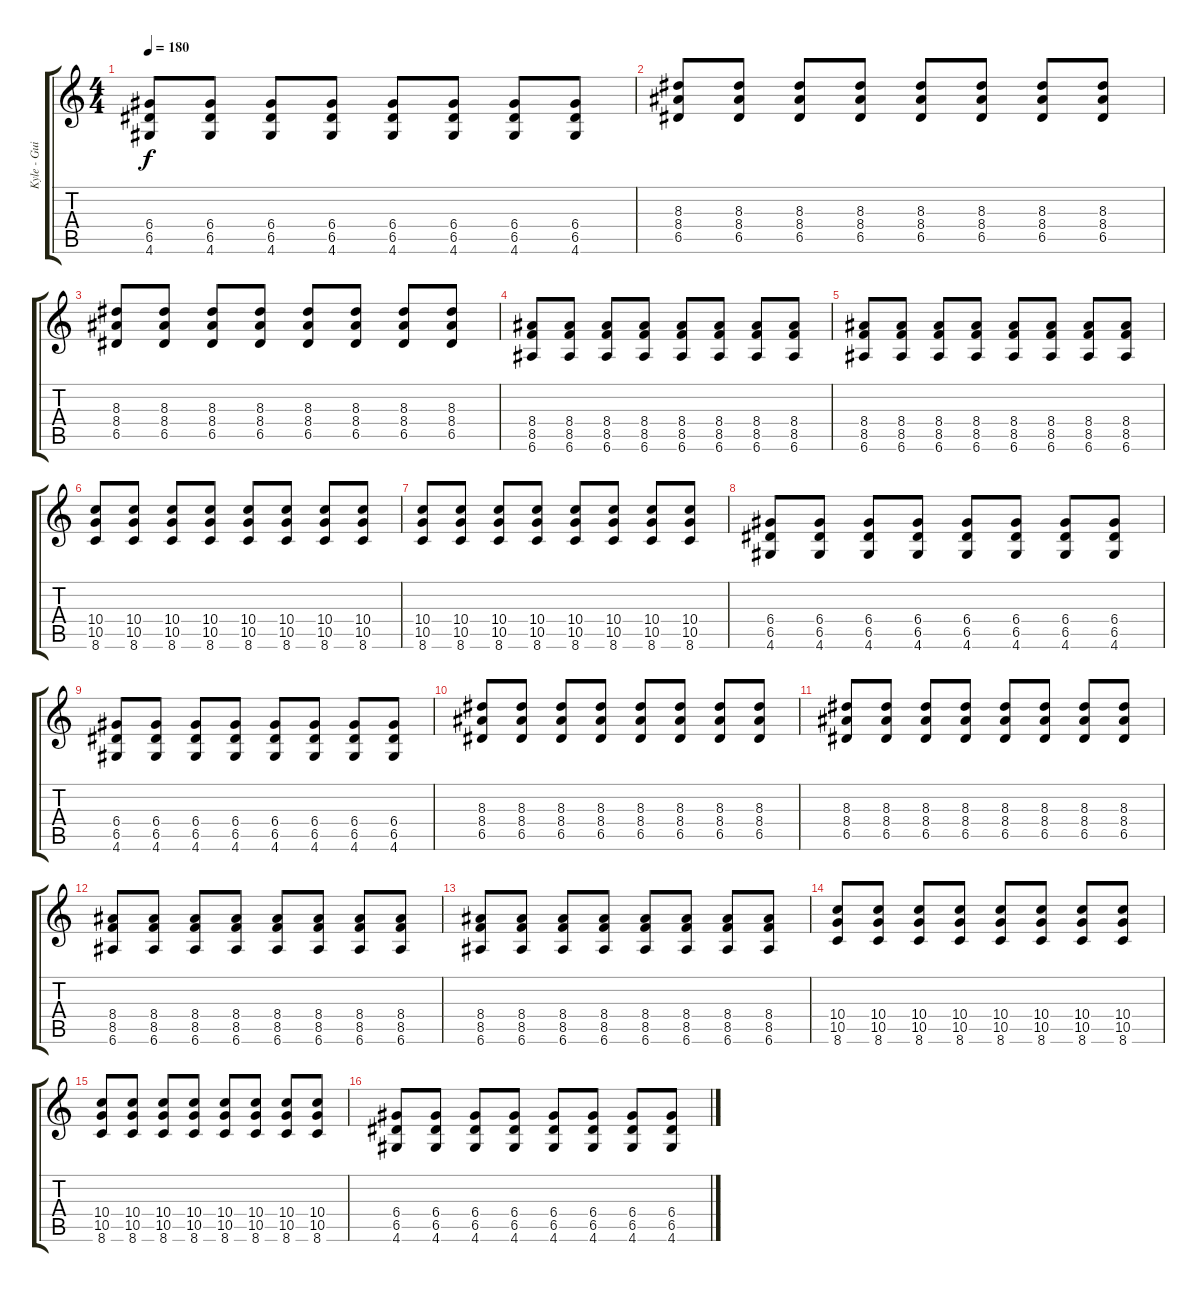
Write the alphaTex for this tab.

\track ("Kyle - Guitar" "Kyle - Gui") {instrument distortionguitar}
\staff {score tabs}
\tuning (E4 B3 G3 D3 A2 E2) {hide}
\ts (4 4)
\tempo 180
\clef g2
\ks c
(6.4 6.5 4.6).8{dy f} (6.4 6.5 4.6).8 (6.4 6.5 4.6).8 (6.4 6.5 4.6).8 (6.4 6.5 4.6).8 (6.4 6.5 4.6).8 (6.4 6.5 4.6).8 (6.4 6.5 4.6).8 |
(8.3 8.4 6.5).8 (8.3 8.4 6.5).8 (8.3 8.4 6.5).8 (8.3 8.4 6.5).8 (8.3 8.4 6.5).8 (8.3 8.4 6.5).8 (8.3 8.4 6.5).8 (8.3 8.4 6.5).8 |
(8.3 8.4 6.5).8 (8.3 8.4 6.5).8 (8.3 8.4 6.5).8 (8.3 8.4 6.5).8 (8.3 8.4 6.5).8 (8.3 8.4 6.5).8 (8.3 8.4 6.5).8 (8.3 8.4 6.5).8 |
(8.4 8.5 6.6).8 (8.4 8.5 6.6).8 (8.4 8.5 6.6).8 (8.4 8.5 6.6).8 (8.4 8.5 6.6).8 (8.4 8.5 6.6).8 (8.4 8.5 6.6).8 (8.4 8.5 6.6).8 |
(8.4 8.5 6.6).8 (8.4 8.5 6.6).8 (8.4 8.5 6.6).8 (8.4 8.5 6.6).8 (8.4 8.5 6.6).8 (8.4 8.5 6.6).8 (8.4 8.5 6.6).8 (8.4 8.5 6.6).8 |
(10.4 10.5 8.6).8 (10.4 10.5 8.6).8 (10.4 10.5 8.6).8 (10.4 10.5 8.6).8 (10.4 10.5 8.6).8 (10.4 10.5 8.6).8 (10.4 10.5 8.6).8 (10.4 10.5 8.6).8 |
(10.4 10.5 8.6).8 (10.4 10.5 8.6).8 (10.4 10.5 8.6).8 (10.4 10.5 8.6).8 (10.4 10.5 8.6).8 (10.4 10.5 8.6).8 (10.4 10.5 8.6).8 (10.4 10.5 8.6).8 |
(6.4 6.5 4.6).8 (6.4 6.5 4.6).8 (6.4 6.5 4.6).8 (6.4 6.5 4.6).8 (6.4 6.5 4.6).8 (6.4 6.5 4.6).8 (6.4 6.5 4.6).8 (6.4 6.5 4.6).8 |
(6.4 6.5 4.6).8 (6.4 6.5 4.6).8 (6.4 6.5 4.6).8 (6.4 6.5 4.6).8 (6.4 6.5 4.6).8 (6.4 6.5 4.6).8 (6.4 6.5 4.6).8 (6.4 6.5 4.6).8 |
(8.3 8.4 6.5).8 (8.3 8.4 6.5).8 (8.3 8.4 6.5).8 (8.3 8.4 6.5).8 (8.3 8.4 6.5).8 (8.3 8.4 6.5).8 (8.3 8.4 6.5).8 (8.3 8.4 6.5).8 |
(8.3 8.4 6.5).8 (8.3 8.4 6.5).8 (8.3 8.4 6.5).8 (8.3 8.4 6.5).8 (8.3 8.4 6.5).8 (8.3 8.4 6.5).8 (8.3 8.4 6.5).8 (8.3 8.4 6.5).8 |
(8.4 8.5 6.6).8 (8.4 8.5 6.6).8 (8.4 8.5 6.6).8 (8.4 8.5 6.6).8 (8.4 8.5 6.6).8 (8.4 8.5 6.6).8 (8.4 8.5 6.6).8 (8.4 8.5 6.6).8 |
(8.4 8.5 6.6).8 (8.4 8.5 6.6).8 (8.4 8.5 6.6).8 (8.4 8.5 6.6).8 (8.4 8.5 6.6).8 (8.4 8.5 6.6).8 (8.4 8.5 6.6).8 (8.4 8.5 6.6).8 |
(10.4 10.5 8.6).8 (10.4 10.5 8.6).8 (10.4 10.5 8.6).8 (10.4 10.5 8.6).8 (10.4 10.5 8.6).8 (10.4 10.5 8.6).8 (10.4 10.5 8.6).8 (10.4 10.5 8.6).8 |
(10.4 10.5 8.6).8 (10.4 10.5 8.6).8 (10.4 10.5 8.6).8 (10.4 10.5 8.6).8 (10.4 10.5 8.6).8 (10.4 10.5 8.6).8 (10.4 10.5 8.6).8 (10.4 10.5 8.6).8 |
(6.4 6.5 4.6).8 (6.4 6.5 4.6).8 (6.4 6.5 4.6).8 (6.4 6.5 4.6).8 (6.4 6.5 4.6).8 (6.4 6.5 4.6).8 (6.4 6.5 4.6).8 (6.4 6.5 4.6).8
